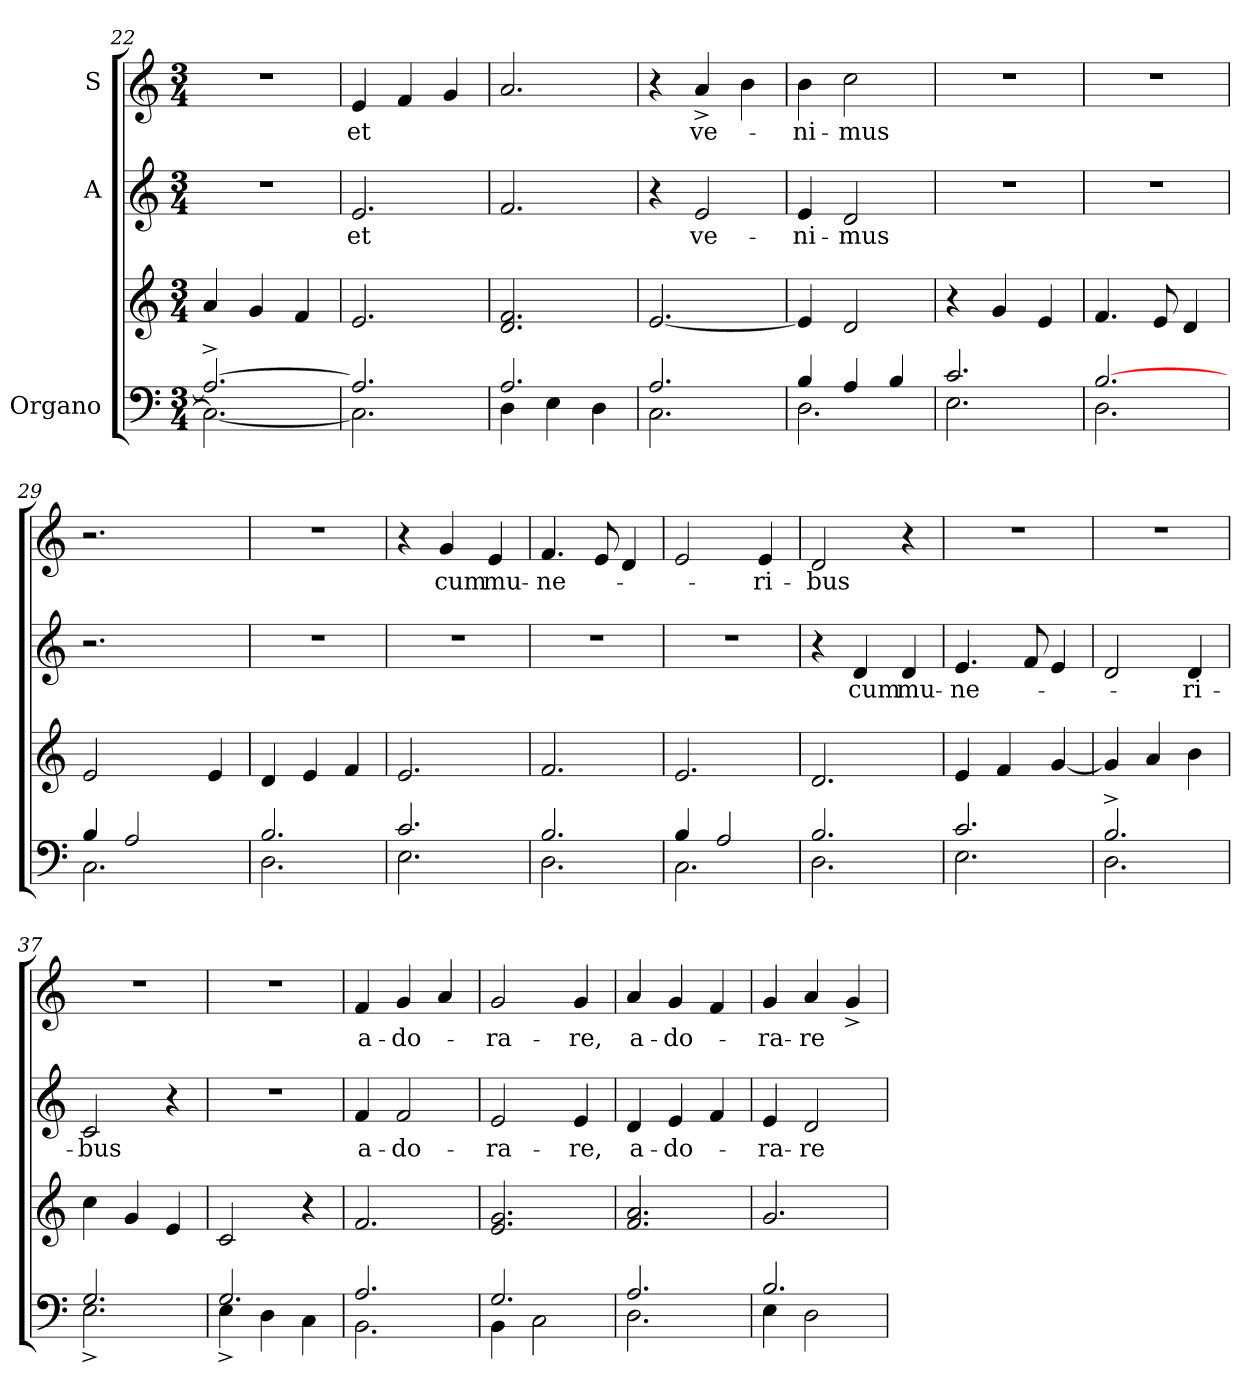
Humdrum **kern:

**kern	**kern	**kern	**text	**kern	**text
*part3	*part3	*part2	*part2	*part1	*part1
*staff4	*staff3	*staff2	*staff2	*staff1	*staff1
*I"Organo	*	*I"A	*	*I"S	*
*clefF4	*clefG2	*clefG2	*	*clefG2	*
*k[]	*k[]	*k[]	*	*k[]	*
*C:	*C:	*C:	*	*C:	*
*M3/4	*M3/4	*M3/4	*	*M3/4	*
=22	=22	=22	=22	=22	=22
*^	*	*	*	*	*
!	!	!	!LO:N:vis=1	!	!LO:N:vis=1	!
2.A^>/_	2.C\_	4a/	2.r	.	2.r	.
.	.	4g/	.	.	.	.
.	.	4f/	.	.	.	.
=23	=23	=23	=23	=23	=23	=23
!	!	!	!	!LO:LY:b	!	!LO:LY:b
2.A/]	2.C\]	2.e/	2.e/	et	4e/	et
.	.	.	.	.	4f/	.
.	.	.	.	.	4g/	.
=24	=24	=24	=24	=24	=24	=24
2.A/	4D\	2.d/ 2.f/	2.f/	.	2.a/	.
.	4E\	.	.	.	.	.
.	4D\	.	.	.	.	.
!!LO:PB:g=z
=25	=25	=25	=25	=25	=25	=25
2.A/	2.C\	[<2.e/	4r	.	4r	.
!	!	!	!	!LO:LY:b	!	!LO:LY:b
.	.	.	2e/	ve-	4a^</	ve-
.	.	.	.	.	4b\	.
=26	=26	=26	=26	=26	=26	=26
!	!	!	!	!LO:LY:b	!	!LO:LY:b
2.D\	4B/	4e/]	4e/	-ni-	4b\	-ni-
!	!	!	!	!LO:LY:b	!	!LO:LY:b
.	4A/	2d/	2d/	-mus	2cc\	-mus
.	4B/	.	.	.	.	.
=27	=27	=27	=27	=27	=27	=27
!	!	!	!LO:N:vis=1	!	!LO:N:vis=1	!
2.E\	2.c/	4r	2.r	.	2.r	.
.	.	4g/	.	.	.	.
.	.	4e/	.	.	.	.
=28	=28	=28	=28	=28	=28	=28
!	!	!	!LO:N:vis=1	!	!LO:N:vis=1	!
[>2.B/	2.D\	4.f/	2.r	.	2.r	.
.	.	8e/	.	.	.	.
.	.	4d/	.	.	.	.
=29	=29	=29	=29	=29	=29	=29
2.C\	4B/	2e/	2.r	.	2.r	.
.	2A/	.	.	.	.	.
.	.	4ryy	.	.	.	.
4ryy	4ryy	4e/	4ryy	.	4ryy	.
=30	=30	=30	=30	=30	=30	=30
!	!	!	!LO:N:vis=1	!	!LO:N:vis=1	!
2.B/	2.D\	4d/	2.r	.	2.r	.
.	.	4e/	.	.	.	.
.	.	4f/	.	.	.	.
=31	=31	=31	=31	=31	=31	=31
!	!	!	!LO:N:vis=1	!	!	!
2.c/	2.E\	2.e/	2.r	.	4r	.
!	!	!	!	!	!	!LO:LY:b
.	.	.	.	.	4g/	cum
!	!	!	!	!	!	!LO:LY:b
.	.	.	.	.	4e/	mu-
=32	=32	=32	=32	=32	=32	=32
!	!	!	!LO:N:vis=1	!	!	!LO:LY:b
2.B/	2.D\	2.f/	2.r	.	4.f/	-ne-
.	.	.	.	.	8e/	.
.	.	.	.	.	4d/	.
=33	=33	=33	=33	=33	=33	=33
!	!	!	!LO:N:vis=1	!	!	!
2.C\	4B/	2.e/	2.r	.	2e/	.
.	2A/	.	.	.	.	.
!	!	!	!	!	!	!LO:LY:b
.	.	.	.	.	4e/	-ri-
=34	=34	=34	=34	=34	=34	=34
!	!	!	!	!	!	!LO:LY:b
2.B/	2.D\	2.d/	4r	.	2d/	-bus
!	!	!	!	!LO:LY:b	!	!
.	.	.	4d/	cum	.	.
!	!	!	!	!LO:LY:b	!	!
.	.	.	4d/	mu-	4r	.
=35	=35	=35	=35	=35	=35	=35
!	!	!	!	!LO:LY:b	!LO:N:vis=1	!
2.c/	2.E\	4e/	4.e/	-ne-	2.r	.
.	.	4f/	.	.	.	.
.	.	.	8f/	.	.	.
.	.	[<4g/	4e/	.	.	.
=36	=36	=36	=36	=36	=36	=36
!	!	!	!	!	!LO:N:vis=1	!
2.B^>/	2.D\	4g/]	2d/	.	2.r	.
.	.	4a/	.	.	.	.
!	!	!	!	!LO:LY:b	!	!
.	.	4b\	4d/	-ri-	.	.
=37	=37	=37	=37	=37	=37	=37
!	!	!	!	!LO:LY:b	!LO:N:vis=1	!
2.G/	2.E^<\	4cc\	2c/	-bus	2.r	.
.	.	4g/	.	.	.	.
.	.	(4e/	4r	.	.	.
!!LO:LB:g=z
=38	=38	=38	=38	=38	=38	=38
!	!	!	!LO:N:vis=1	!	!LO:N:vis=1	!
2.G/	4E^<\	2c/	2.r	.	2.r	.
.	4D\	.	.	.	.	.
.	4C\	4r	.	.	.	.
=39	=39	=39	=39	=39	=39	=39
!	!	!	!	!LO:LY:b	!	!LO:LY:b
2.A/	2.BB\	2.f/	4f/	a-	4f/	a-
!	!	!	!	!LO:LY:b	!	!LO:LY:b
.	.	.	2f/	-do-	4g/	-do-
.	.	.	.	.	4a/	.
=40	=40	=40	=40	=40	=40	=40
!	!	!	!	!LO:LY:b	!	!LO:LY:b
2.G/	4BB\	2.e/ 2.g/	2e/	-ra-	2g/	-ra-
.	2C\	.	.	.	.	.
!	!	!	!	!LO:LY:b	!	!LO:LY:b
.	.	.	4e/	-re,	4g/	-re,
=41	=41	=41	=41	=41	=41	=41
!	!	!	!	!LO:LY:b	!	!LO:LY:b
2.A/	2.D\	2.f/ 2.a/	4d/	a-	4a/	a-
!	!	!	!	!LO:LY:b	!	!LO:LY:b
.	.	.	4e/	-do-	4g/	-do-
.	.	.	4f/	.	4f/	.
=42	=42	=42	=42	=42	=42	=42
!	!	!	!	!LO:LY:b	!	!LO:LY:b
2.B/	4E\	2.g/	4e/	-ra-	4g/	-ra-
!	!	!	!	!LO:LY:b	!	!LO:LY:b
.	2D\	.	2d/	-re	4a/	-re
.	.	.	.	.	4g^</	.
*v	*v	*	*	*	*	*
=	=	=	=	=	=
*-	*-	*-	*-	*-	*-
